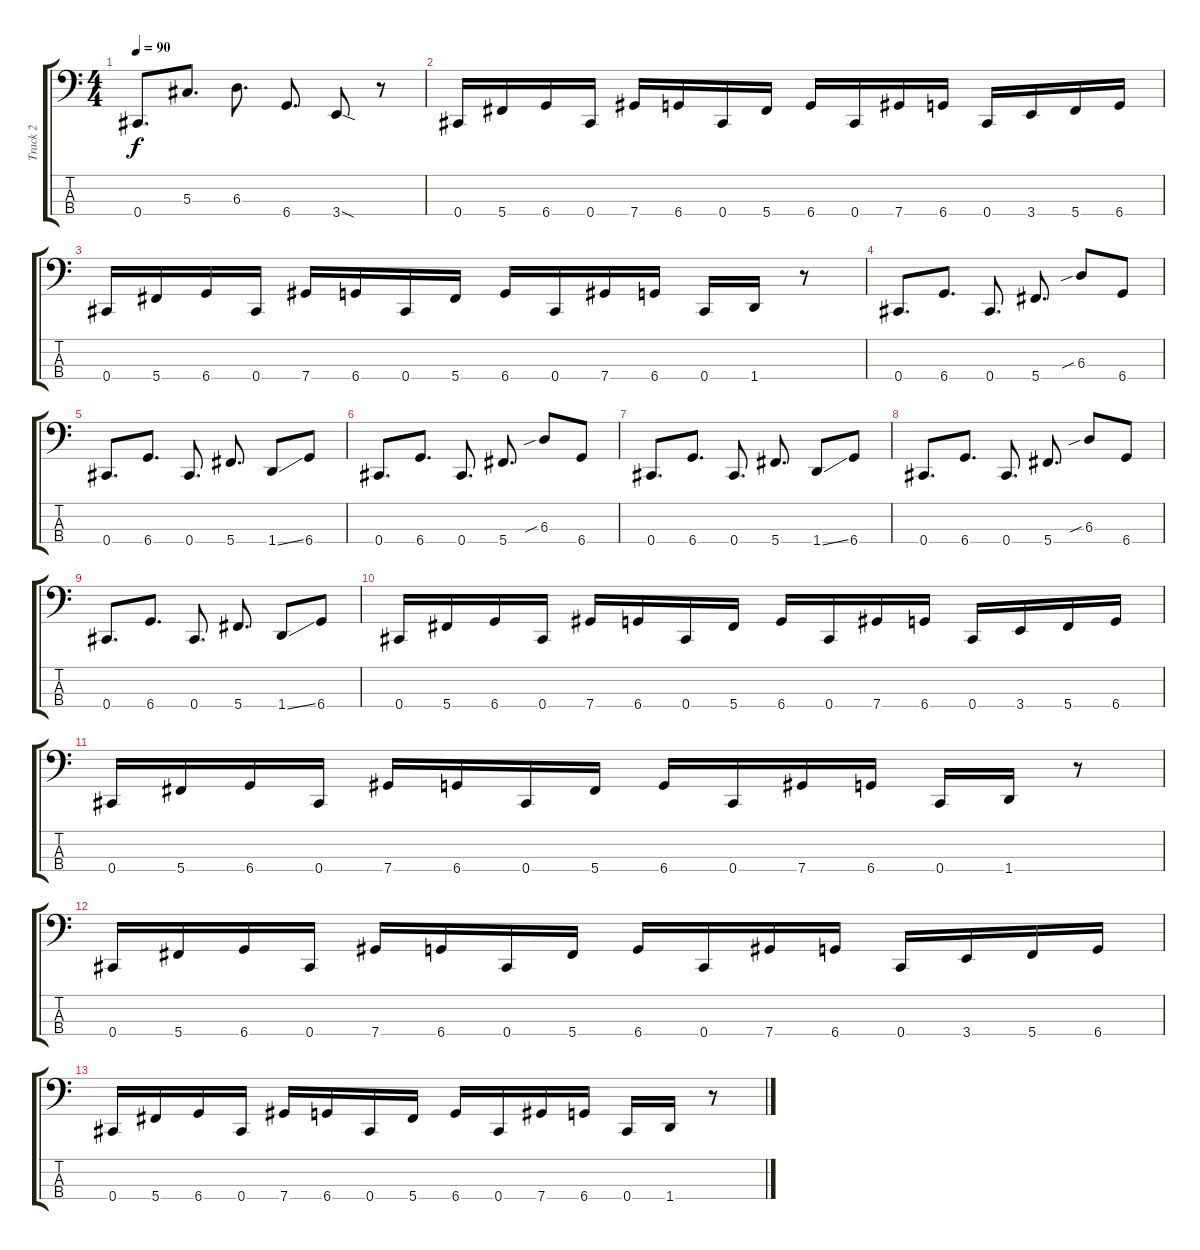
\track ("Track 2" "Track 2") {instrument electricbasspick}
\staff {score tabs}
\tuning (Gb2 Db2 Ab1 Db1) {hide}
\ts (4 4)
\tempo 90
\clef f4
\ks c
0.4.8{d dy f} 5.3.8{d} 6.3.8{d} 6.4.8{d} 3.4{sod}.8 r.8 |
0.4.16 5.4.16 6.4.16 0.4.16 7.4.16 6.4.16 0.4.16 5.4.16 6.4.16 0.4.16 7.4.16 6.4.16 0.4.16 3.4.16 5.4.16 6.4.16 |
0.4.16 5.4.16 6.4.16 0.4.16 7.4.16 6.4.16 0.4.16 5.4.16 6.4.16 0.4.16 7.4.16 6.4.16 0.4.16 1.4.16 r.8 |
0.4.8{d} 6.4.8{d} 0.4.8{d} 5.4.8{d} 6.3{sib}.8 6.4.8 |
0.4.8{d} 6.4.8{d} 0.4.8{d} 5.4.8{d} 1.4{ss}.8 6.4.8 |
0.4.8{d} 6.4.8{d} 0.4.8{d} 5.4.8{d} 6.3{sib}.8 6.4.8 |
0.4.8{d} 6.4.8{d} 0.4.8{d} 5.4.8{d} 1.4{ss}.8 6.4.8 |
0.4.8{d} 6.4.8{d} 0.4.8{d} 5.4.8{d} 6.3{sib}.8 6.4.8 |
0.4.8{d} 6.4.8{d} 0.4.8{d} 5.4.8{d} 1.4{ss}.8 6.4.8 |
0.4.16 5.4.16 6.4.16 0.4.16 7.4.16 6.4.16 0.4.16 5.4.16 6.4.16 0.4.16 7.4.16 6.4.16 0.4.16 3.4.16 5.4.16 6.4.16 |
0.4.16 5.4.16 6.4.16 0.4.16 7.4.16 6.4.16 0.4.16 5.4.16 6.4.16 0.4.16 7.4.16 6.4.16 0.4.16 1.4.16 r.8 |
0.4.16 5.4.16 6.4.16 0.4.16 7.4.16 6.4.16 0.4.16 5.4.16 6.4.16 0.4.16 7.4.16 6.4.16 0.4.16 3.4.16 5.4.16 6.4.16 |
0.4.16 5.4.16 6.4.16 0.4.16 7.4.16 6.4.16 0.4.16 5.4.16 6.4.16 0.4.16 7.4.16 6.4.16 0.4.16 1.4.16 r.8
